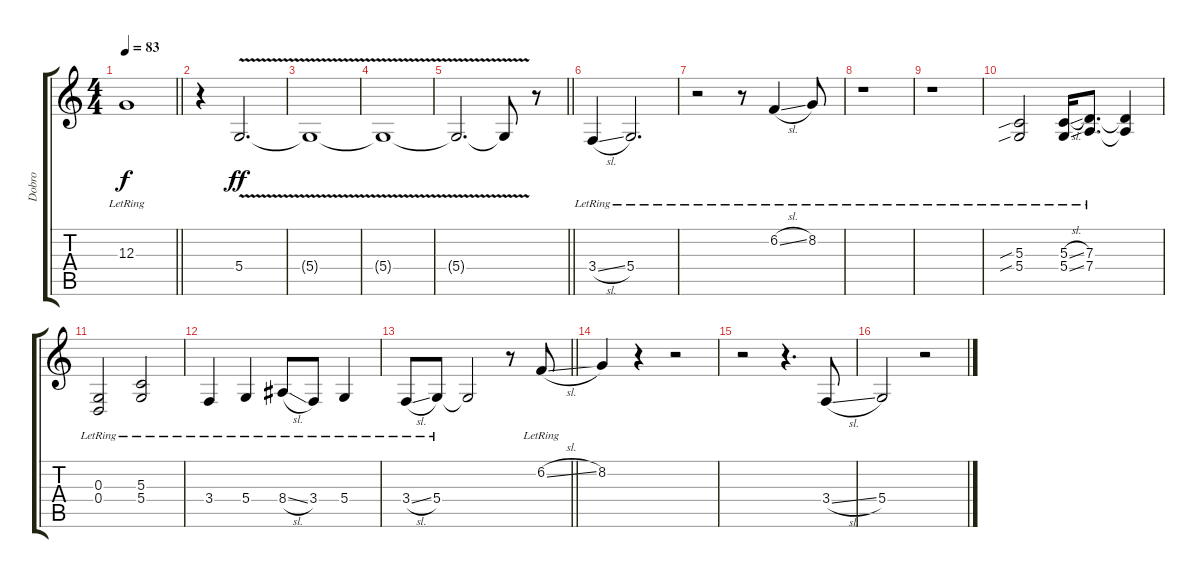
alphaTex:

\track ("Dobro" "Dobro") {instrument pad6metallic}
\staff {score tabs}
\tuning (D4 B3 G3 D3 G2 D2) {hide}
\ts (4 4)
\tempo 83
\clef g2
\barLineRight lightlight
\ks c
12.3{lr}.1{dy f} |
r.4 5.4{v}.2{d dy ff} |
5.4{v t}.1 |
5.4{v t}.1 |
\barLineRight lightlight
5.4{v t}.2{d} 5.4{v t}.8 r.8 |
3.4{sl lr}.4 5.4{lr}.2{d} |
r.2 r.8 6.2{sl lr}.4 8.2{lr}.8 |
r.1 |
r.1 |
(5.3{sib lr} 5.4{sib lr}).2 (5.3{sl lr} 5.4{ss lr}).16 (7.3{lr} 7.4{lr}).8{d} (7.3{t} 7.4{t}).4 |
(0.3{lr} 0.4{lr}).2 (5.3{lr} 5.4{lr}).2 |
3.4{lr}.4 5.4{lr}.4 8.4{sl lr}.8 3.4{lr}.8 5.4{lr}.4 |
\barLineRight lightlight
3.4{sl lr}.8 5.4{lr}.8 5.4{t}.2 r.8 6.2{sl lr}.8 |
8.2.4 r.4 r.2 |
r.2 r.4{d} 3.4{sl}.8 |
5.4.2 r.2
